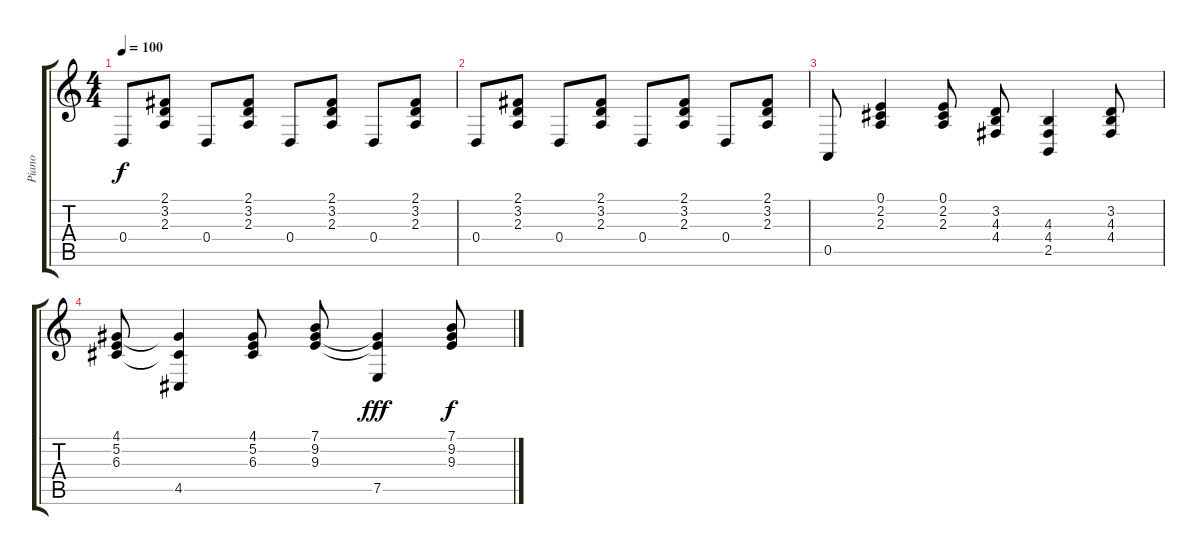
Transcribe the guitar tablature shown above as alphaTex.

\track ("Piano" "Piano") {instrument electricgrandpiano}
\staff {score tabs}
\tuning (E4 B3 G3 D3 A2 E2) {hide}
\ts (4 4)
\tempo 100
\clef g2
\ks c
0.4.8{dy f} (2.1 3.2 2.3).8 0.4.8 (2.1 3.2 2.3).8 0.4.8 (2.1 3.2 2.3).8 0.4.8 (2.1 3.2 2.3).8 |
0.4.8 (2.1 3.2 2.3).8 0.4.8 (2.1 3.2 2.3).8 0.4.8 (2.1 3.2 2.3).8 0.4.8 (2.1 3.2 2.3).8 |
0.5.8 (0.1 2.2 2.3).4 (0.1 2.2 2.3).8 (3.2 4.3 4.4).8 (4.3 4.4 2.5).4 (3.2 4.3 4.4).8 |
(4.1 5.2 6.3).8 (4.1{t} 6.3{t} 4.5).4 (4.1 5.2 6.3).8 (7.1 9.2 9.3).8 (9.2{t} 9.3{t} 7.5).4{dy fff} (7.1 9.2 9.3).8{dy f}
